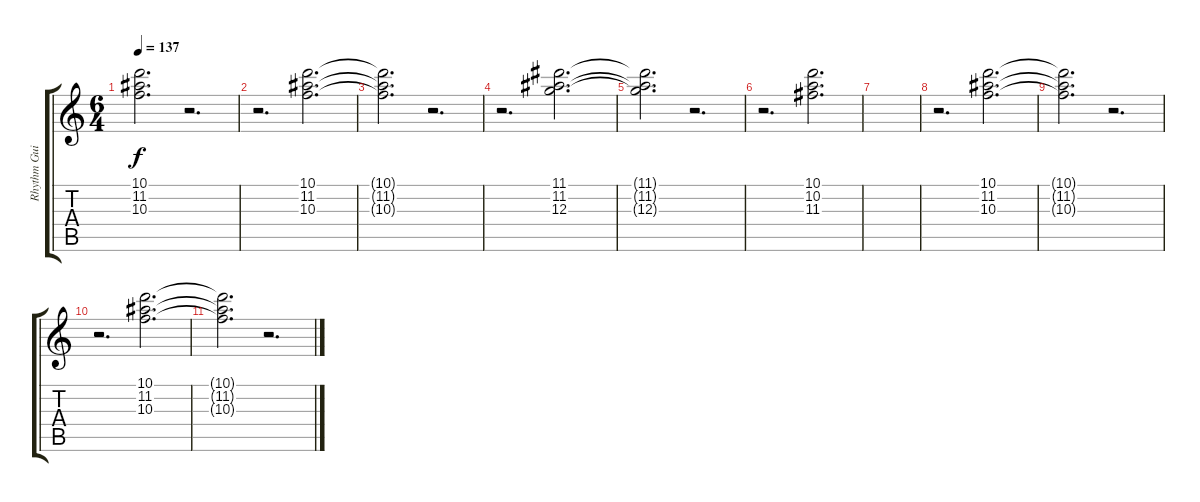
\track ("Rhythm Guitar Dist" "Rhythm Gui") {instrument overdrivenguitar}
\staff {score tabs}
\tuning (E4 B3 G3 D3 A2 E2) {hide}
\ts (6 4)
\tempo 137
\clef g2
\ks c
(10.1{t} 11.2{t} 10.3{t}).2{d dy f} r.2{d} |
r.2{d} (10.1 11.2 10.3).2{d} |
(10.1{t} 11.2{t} 10.3{t}).2{d} r.2{d} |
r.2{d} (11.1 11.2 12.3).2{d} |
(11.1{t} 11.2{t} 12.3{t}).2{d} r.2{d} |
r.2{d} (10.1 10.2 11.3).2{d} |
|
r.2{d} (10.1 11.2 10.3).2{d} |
(10.1{t} 11.2{t} 10.3{t}).2{d} r.2{d} |
r.2{d} (10.1 11.2 10.3).2{d} |
(10.1{t} 11.2{t} 10.3{t}).2{d} r.2{d}
